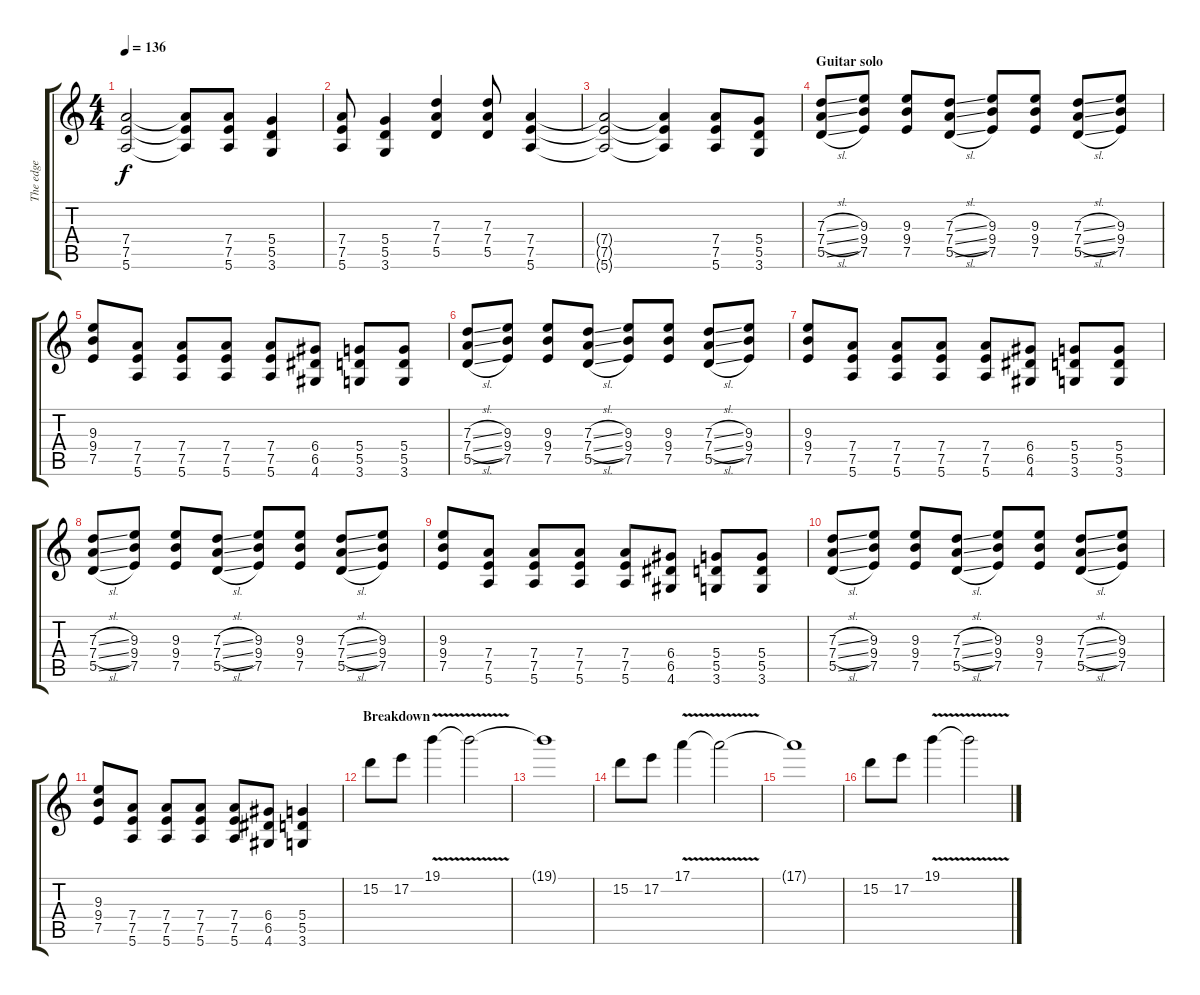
\track ("The edge" "The edge") {instrument distortionguitar}
\staff {score tabs}
\tuning (E4 B3 G3 D3 A2 E2) {hide}
\ts (4 4)
\tempo 136
\clef g2
\ks c
(7.4{t} 7.5{t} 5.6{t}).2{dy f} (7.4{t} 7.5{t} 5.6{t}).8 (7.4 7.5 5.6).8 (5.4 5.5 3.6).4 |
(7.4 7.5 5.6).8 (5.4 5.5 3.6).4 (7.3 7.4 5.5).4 (7.3 7.4 5.5).8 (7.4 7.5 5.6).4 |
(7.4{t} 7.5{t} 5.6{t}).2 (7.4{t} 7.5{t} 5.6{t}).4 (7.4 7.5 5.6).8 (5.4 5.5 3.6).8 |
\section ("" "Guitar solo")
(7.3{sl} 7.4{sl} 5.5{sl}).8 (9.3 9.4 7.5).8 (9.3 9.4 7.5).8 (7.3{sl} 7.4{sl} 5.5{sl}).8 (9.3 9.4 7.5).8 (9.3 9.4 7.5).8 (7.3{sl} 7.4{sl} 5.5{sl}).8 (9.3 9.4 7.5).8 |
(9.3 9.4 7.5).8 (7.4 7.5 5.6).8 (7.4 7.5 5.6).8 (7.4 7.5 5.6).8 (7.4 7.5 5.6).8 (6.4 6.5 4.6).8 (5.4 5.5 3.6).8 (5.4 5.5 3.6).8 |
(7.3{sl} 7.4{sl} 5.5{sl}).8 (9.3 9.4 7.5).8 (9.3 9.4 7.5).8 (7.3{sl} 7.4{sl} 5.5{sl}).8 (9.3 9.4 7.5).8 (9.3 9.4 7.5).8 (7.3{sl} 7.4{sl} 5.5{sl}).8 (9.3 9.4 7.5).8 |
(9.3 9.4 7.5).8 (7.4 7.5 5.6).8 (7.4 7.5 5.6).8 (7.4 7.5 5.6).8 (7.4 7.5 5.6).8 (6.4 6.5 4.6).8 (5.4 5.5 3.6).8 (5.4 5.5 3.6).8 |
(7.3{sl} 7.4{sl} 5.5{sl}).8 (9.3 9.4 7.5).8 (9.3 9.4 7.5).8 (7.3{sl} 7.4{sl} 5.5{sl}).8 (9.3 9.4 7.5).8 (9.3 9.4 7.5).8 (7.3{sl} 7.4{sl} 5.5{sl}).8 (9.3 9.4 7.5).8 |
(9.3 9.4 7.5).8 (7.4 7.5 5.6).8 (7.4 7.5 5.6).8 (7.4 7.5 5.6).8 (7.4 7.5 5.6).8 (6.4 6.5 4.6).8 (5.4 5.5 3.6).8 (5.4 5.5 3.6).8 |
(7.3{sl} 7.4{sl} 5.5{sl}).8 (9.3 9.4 7.5).8 (9.3 9.4 7.5).8 (7.3{sl} 7.4{sl} 5.5{sl}).8 (9.3 9.4 7.5).8 (9.3 9.4 7.5).8 (7.3{sl} 7.4{sl} 5.5{sl}).8 (9.3 9.4 7.5).8 |
(9.3 9.4 7.5).8 (7.4 7.5 5.6).8 (7.4 7.5 5.6).8 (7.4 7.5 5.6).8 (7.4 7.5 5.6).8 (6.4 6.5 4.6).8 (5.4 5.5 3.6).4 |
\section ("" "Breakdown")
15.2.8 17.2.8 19.1{v}.4 19.1{t}.2 |
19.1{t}.1 |
15.2.8 17.2.8 17.1{v}.4 17.1{t}.2 |
17.1{t}.1 |
15.2.8 17.2.8 19.1{v}.4 19.1{t}.2
